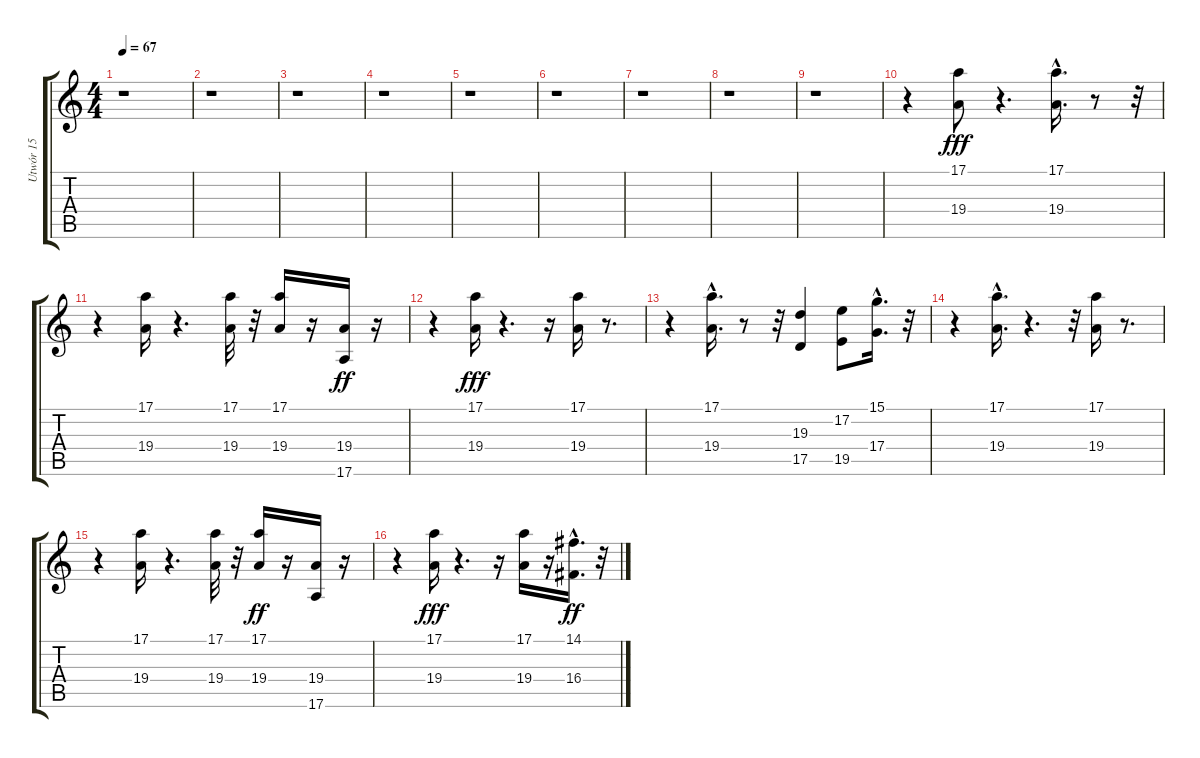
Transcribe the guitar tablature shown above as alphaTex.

\track ("Utwór 15" "Utwór 15") {instrument brasssection}
\staff {score tabs}
\tuning (E4 B3 G3 D3 A2 E2) {hide}
\ts (4 4)
\tempo 67
\clef g2
\ks c
r.1{dy fff} |
r.1 |
r.1 |
r.1 |
r.1 |
r.1 |
r.1 |
r.1 |
r.1 |
r.4 (17.1 19.4).8 r.4{d} (17.1{hac} 19.4{hac}).16{d} r.8 r.32 |
r.4 (17.1 19.4).16 r.4{d} (17.1 19.4).32 r.32 (17.1 19.4).16 r.16 (19.4 17.6).16{dy ff} r.16 |
r.4 (17.1 19.4).16{dy fff} r.4{d} r.16 (17.1 19.4).16 r.8{d} |
r.4 (17.1{hac} 19.4{hac}).16{d} r.8 r.32 (19.3 17.5).4 (17.2 19.5).8 (15.1{hac} 17.4{hac}).16{d} r.32 |
r.4 (17.1{hac} 19.4{hac}).16{d} r.4{d} r.32 (17.1 19.4).16 r.8{d} |
r.4 (17.1 19.4).16 r.4{d} (17.1 19.4).32 r.32 (17.1 19.4).16{dy ff} r.16 (19.4 17.6).16 r.16 |
r.4 (17.1 19.4).16{dy fff} r.4{d} r.16 (17.1 19.4).16 r.16 (14.1{hac} 16.4{hac}).16{d dy ff} r.32
